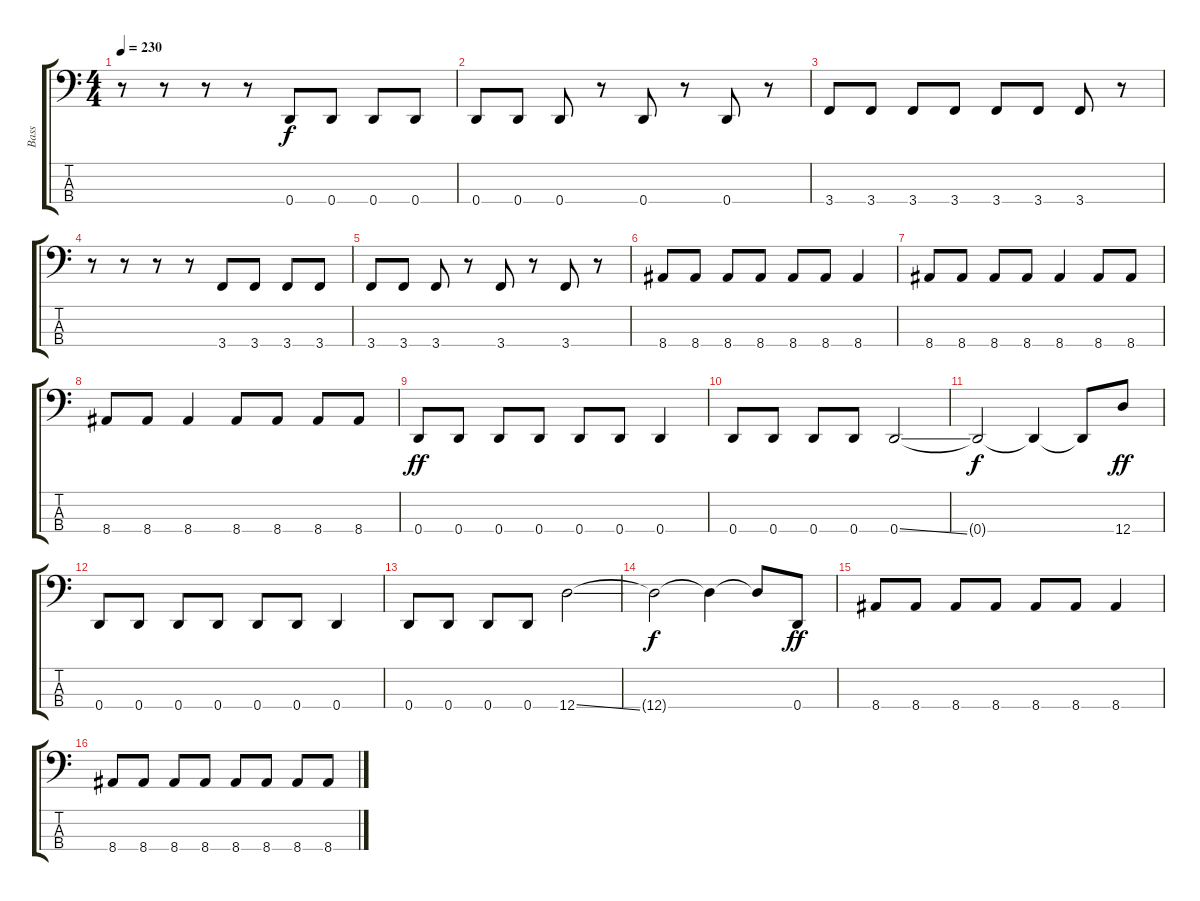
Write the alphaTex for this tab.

\track ("Bass" "Bass") {instrument electricbasspick}
\staff {score tabs}
\tuning (G2 D2 A1 D1) {hide}
\ts (4 4)
\tempo 230
\clef f4
\ks c
r.8{dy f} r.8 r.8 r.8 0.4.8 0.4.8 0.4.8 0.4.8 |
0.4.8 0.4.8 0.4.8 r.8 0.4.8 r.8 0.4.8 r.8 |
3.4.8 3.4.8 3.4.8 3.4.8 3.4.8 3.4.8 3.4.8 r.8 |
r.8 r.8 r.8 r.8 3.4.8 3.4.8 3.4.8 3.4.8 |
3.4.8 3.4.8 3.4.8 r.8 3.4.8 r.8 3.4.8 r.8 |
8.4.8 8.4.8 8.4.8 8.4.8 8.4.8 8.4.8 8.4.4 |
8.4.8 8.4.8 8.4.8 8.4.8 8.4.4 8.4.8 8.4.8 |
8.4.8 8.4.8 8.4.4 8.4.8 8.4.8 8.4.8 8.4.8 |
0.4.8{dy ff} 0.4.8 0.4.8 0.4.8 0.4.8 0.4.8 0.4.4 |
0.4.8 0.4.8 0.4.8 0.4.8 0.4{ss}.2 |
0.4{t}.2{dy f} 0.4{t}.4 0.4{t}.8 12.4.8{dy ff} |
0.4.8 0.4.8 0.4.8 0.4.8 0.4.8 0.4.8 0.4.4 |
0.4.8 0.4.8 0.4.8 0.4.8 12.4{ss}.2 |
12.4{t}.2{dy f} 12.4{t}.4 12.4{t}.8 0.4.8{dy ff} |
8.4.8 8.4.8 8.4.8 8.4.8 8.4.8 8.4.8 8.4.4 |
8.4.8 8.4.8 8.4.8 8.4.8 8.4.8 8.4.8 8.4.8 8.4.8
